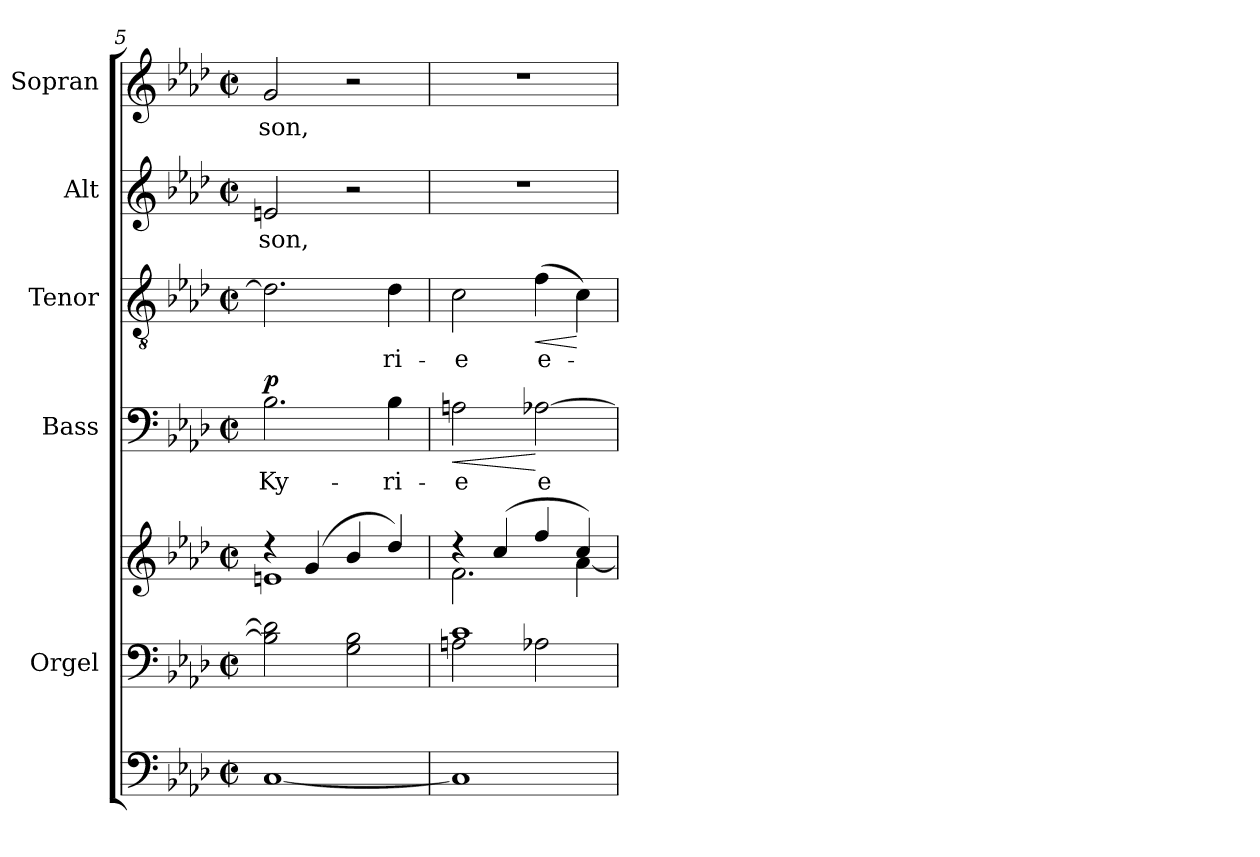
**kern	**kern	**kern	**kern	**text	**dynam	**kern	**text	**dynam	**kern	**text	**kern	**text
*part6	*part5	*part5	*part4	*part4	*part4	*part3	*part3	*part3	*part2	*part2	*part1	*part1
*staff7	*staff6	*staff5	*staff4	*staff4	*staff4	*staff3	*staff3	*staff3	*staff2	*staff2	*staff1	*staff1
*	*I"Orgel	*	*I"Bass	*	*	*I"Tenor	*	*	*I"Alt	*	*I"Sopran	*
*	*I'Org.	*	*I'B	*	*	*I'T	*	*	*I'A	*	*I'S	*
*clefF4	*clefF4	*clefG2	*clefF4	*	*	*clefGv2	*	*	*clefG2	*	*clefG2	*
*ITrd7c12	*	*	*	*	*	*	*	*	*	*	*	*
*k[b-e-a-d-]	*k[b-e-a-d-]	*k[b-e-a-d-]	*k[b-e-a-d-]	*	*	*k[b-e-a-d-]	*	*	*k[b-e-a-d-]	*	*k[b-e-a-d-]	*
*A-:	*A-:	*A-:	*A-:	*	*	*A-:	*	*	*A-:	*	*A-:	*
*M2/2	*M2/2	*M2/2	*M2/2	*	*	*M2/2	*	*	*M2/2	*	*M2/2	*
*met(c|)	*met(c|)	*met(c|)	*met(c|)	*	*	*met(c|)	*	*	*met(c|)	*	*met(c|)	*
=5	=5	=5	=5	=5	=5	=5	=5	=5	=5	=5	=5	=5
*	*	*^	*	*	*	*	*	*	*	*	*	*
!	!	!	!	!	!LO:LY:b	!LO:DY:a	!	!	!	!	!LO:LY:b	!	!LO:LY:b
[1CC	2B-\] 2d-\]	4rdd	1en	2.B-\	Ky-	p	2.d-\]	.	.	2en/	-son,	2g/	-son,
.	.	(4g/	.	.	.	.	.	.	.	.	.	.	.
.	2G\ 2B-\	4b-/	.	.	.	.	.	.	.	2r	.	2r	.
!	!	!	!	!	!LO:LY:b	!	!	!LO:LY:b	!	!	!	!	!
.	.	4dd-/)	.	4B-\	-ri-	.	4d-\	-ri-	.	.	.	.	.
=6	=6	=6	=6	=6	=6	=6	=6	=6	=6	=6	=6	=6	=6
*	*^	*	*	*	*	*	*	*	*	*	*	*	*
!	!	!	!	!	!	!LO:LY:b	!LO:HP:b	!	!LO:LY:b	!	!	!	!	!
1CC]	1c	2An\	4rdd	2.f\	2An\	-e	<	2c\	-e	.	1r	.	1r	.
.	.	.	(>4cc/	.	.	.	.	.	.	.	.	.	.	.
!	!	!	!	!	!	!LO:LY:b	!	!	!LO:LY:b	!LO:HP:b	!	!	!	!
.	.	2A-X\	4ff/	.	[2A-X\	e-	[	(>4f\	e-	<	.	.	.	.
.	.	.	4cc/)	[<4a-\	.	.	.	4c\)	.	[	.	.	.	.
*	*v	*v	*	*	*	*	*	*	*	*	*	*	*	*
*	*	*v	*v	*	*	*	*	*	*	*	*	*	*
=	=	=	=	=	=	=	=	=	=	=	=	=
*-	*-	*-	*-	*-	*-	*-	*-	*-	*-	*-	*-	*-
